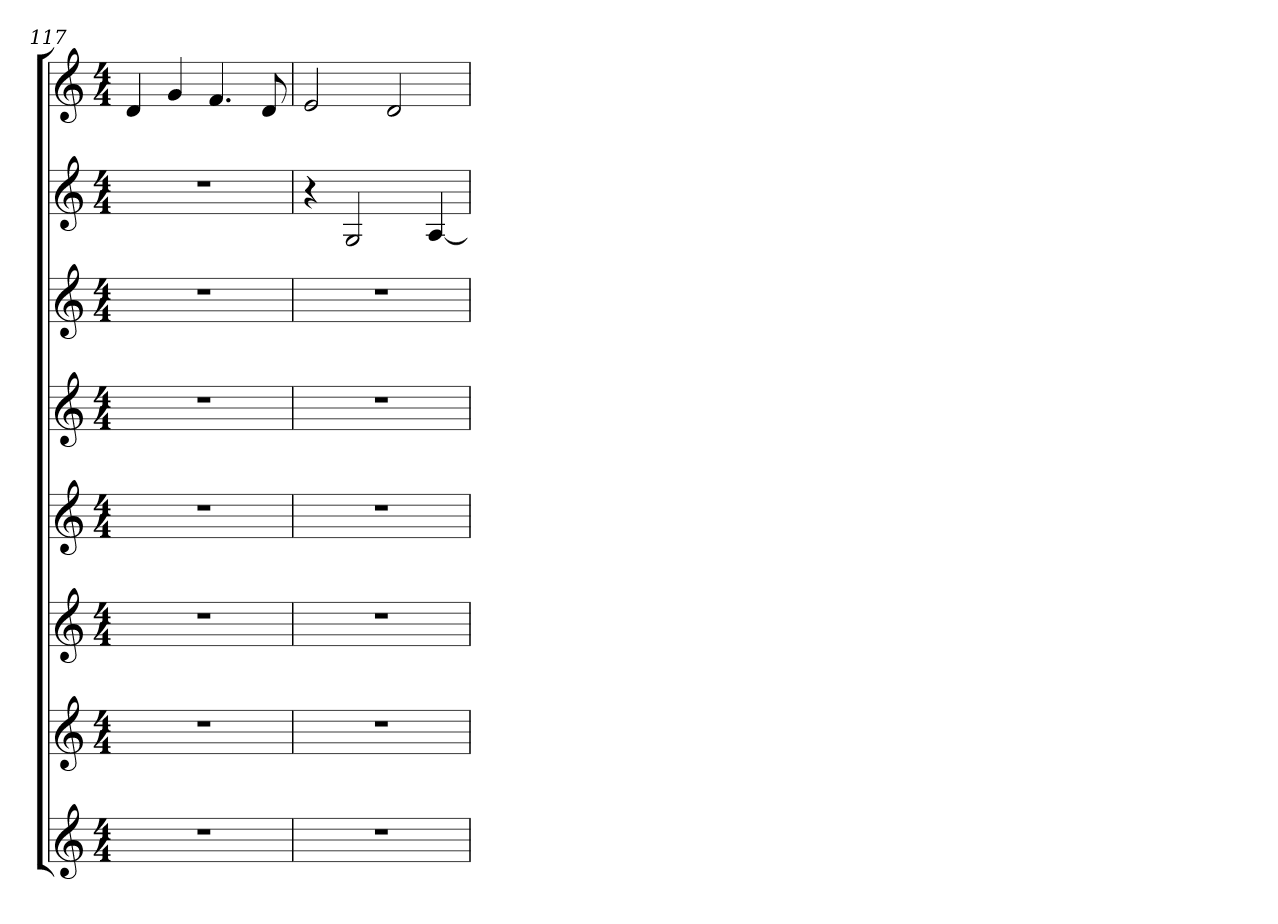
**kern	**kern	**kern	**kern	**kern	**kern	**kern	**kern
*part8	*part7	*part6	*part5	*part4	*part3	*part2	*part1
*staff8	*staff7	*staff6	*staff5	*staff4	*staff3	*staff2	*staff1
*clefG2	*clefG2	*clefG2	*clefG2	*clefG2	*clefG2	*clefG2	*clefG2
*k[]	*k[]	*k[]	*k[]	*k[]	*k[]	*k[]	*k[]
*M4/4	*M4/4	*M4/4	*M4/4	*M4/4	*M4/4	*M4/4	*M4/4
=117	=117	=117	=117	=117	=117	=117	=117
1r	1r	1r	1r	1r	1r	1r	4d/
.	.	.	.	.	.	.	4g/
.	.	.	.	.	.	.	4.f/
.	.	.	.	.	.	.	8d/
=118	=118	=118	=118	=118	=118	=118	=118
1r	1r	1r	1r	1r	1r	4r	2e/
.	.	.	.	.	.	2G/	.
.	.	.	.	.	.	.	2d/
.	.	.	.	.	.	[4A/	.
=	=	=	=	=	=	=	=
*-	*-	*-	*-	*-	*-	*-	*-
